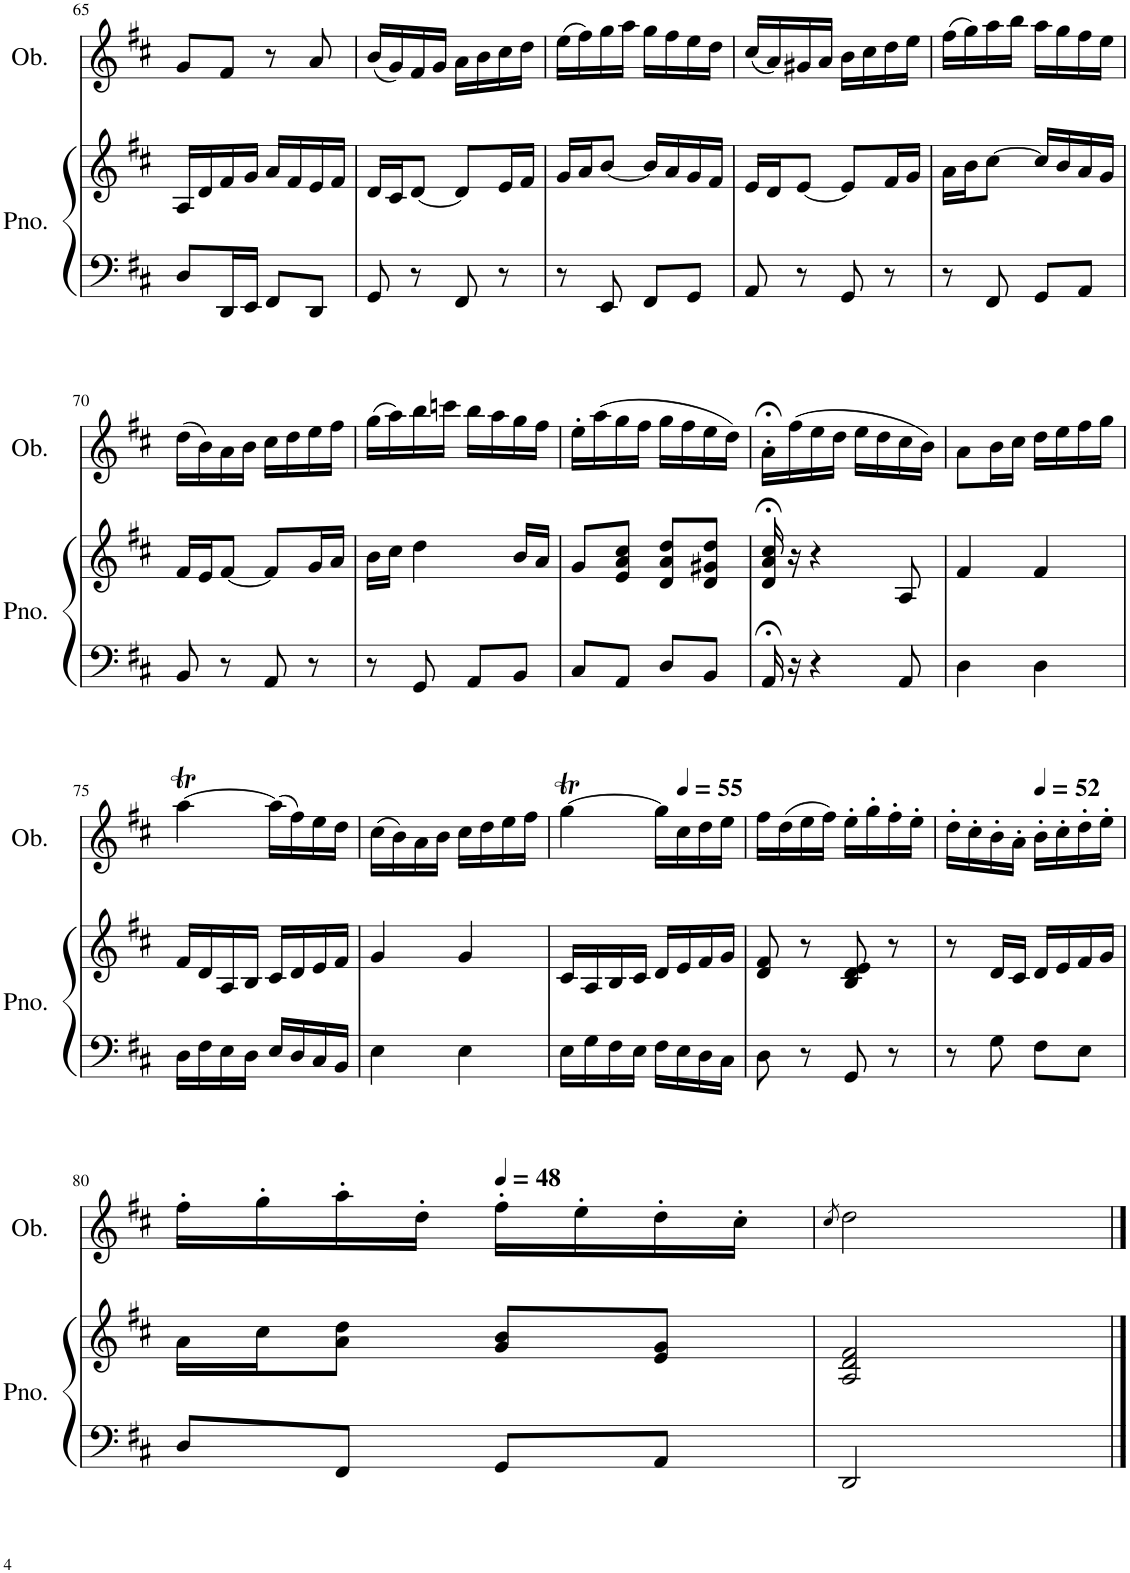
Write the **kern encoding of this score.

**kern	**kern	**kern
*part2	*part2	*part1
*staff3	*staff2	*staff1
*I"Piano	*	*I"Oboe
*I'Pno.	*	*I'Ob.
!!LO:PB:g=z
*clefF4	*clefG2	*clefG2
*k[f#c#]	*k[f#c#]	*k[f#c#]
*M2/4	*M2/4	*M2/4
=65	=65	=65
8D/L	16A/LL	8g/L
.	16d/	.
16DD/L	16f#/	8f#/J
16EE/JJ	16g/JJ	.
8FF#/L	16a/LL	8r
.	16f#/	.
8DD/J	16e/	8a/
.	16f#/JJ	.
=66	=66	=66
8GG/	16d/LL	(16b/LL
.	16c#/J	16g/)
8r	[8d/J	16f#/
.	.	16g/JJ
8FF#/	8d/L]	16a\LL
.	.	16b\
8r	16e/L	16cc#\
.	16f#/JJ	16dd\JJ
=67	=67	=67
8r	16g/LL	(16ee\LL
.	16a/J	16ff#\)
8EE/	[8b/J	16gg\
.	.	16aa\JJ
8FF#/L	16b/LL]	16gg\LL
.	16a/	16ff#\
8GG/J	16g/	16ee\
.	16f#/JJ	16dd\JJ
=68	=68	=68
8AA/	16e/LL	(16cc#/LL
.	16d/J	16a/)
8r	[8e/J	16g#X/
.	.	16a/JJ
8GG/	8e/L]	16b\LL
.	.	16cc#\
8r	16f#/L	16dd\
.	16g/JJ	16ee\JJ
=69	=69	=69
8r	16a\LL	(16ff#\LL
.	16b\J	16gg\)
8FF#/	[8cc#\J	16aa\
.	.	16bb\JJ
8GG/L	16cc#/LL]	16aa\LL
.	16b/	16gg\
8AA/J	16a/	16ff#\
.	16g/JJ	16ee\JJ
!!LO:LB:g=z
=70	=70	=70
8BB/	16f#/LL	(16dd\LL
.	16e/J	16b\)
8r	[8f#/J	16a\
.	.	16b\JJ
8AA/	8f#/L]	16cc#\LL
.	.	16dd\
8r	16g/L	16ee\
.	16a/JJ	16ff#\JJ
=71	=71	=71
8r	16b\LL	(16gg\LL
.	16cc#\JJ	16aa\)
8GG/	4dd\	16bb\
.	.	16cccn\JJ
8AA/L	.	16bb\LL
.	.	16aa\
8BB/J	16b/LL	16gg\
.	16a/JJ	16ff#\JJ
=72	=72	=72
8C#/L	8g/L	16ee'\LL
.	.	(16aa\
8AA/J	8e/ 8a/ 8cc#/J	16gg\
.	.	16ff#\JJ
8D/L	8d/ 8a/ 8dd/L	16gg\LL
.	.	16ff#\
8BB/J	8d/ 8g#X/ 8dd/J	16ee\
.	.	16dd\JJ)
=73	=73	=73
16AA;</	16d/;< 16a/;< 16cc#/;<	16a;<'\LL
16r	16r	(16ff#\
4r	4r	16ee\
.	.	16dd\JJ
.	.	16ee\LL
.	.	16dd\
8AA/	8A/	16cc#\
.	.	16b\JJ)
=74	=74	=74
4D\	4f#/	8a\L
.	.	16b\L
.	.	16cc#\JJ
4D\	4f#/	16dd\LL
.	.	16ee\
.	.	16ff#\
.	.	16gg\JJ
!!LO:LB:g=z
=75	=75	=75
16D\LL	16f#/LL	[4aaT\
16F#\	16d/	.
16E\	16A/	.
16D\JJ	16B/JJ	.
16E/LL	16c#/LL	(16aa\LL]
16D/	16d/	16ff#\)
16C#/	16e/	16ee\
16BB/JJ	16f#/JJ	16dd\JJ
=76	=76	=76
4E\	4g/	(16cc#\LL
.	.	16b\)
.	.	16a\
.	.	16b\JJ
4E\	4g/	16cc#\LL
.	.	16dd\
.	.	16ee\
.	.	16ff#\JJ
=77	=77	=77
16E\LL	16c#/LL	[4ggT\
16G\	16A/	.
16F#\	16B/	.
16E\JJ	16c#/JJ	.
16F#\LL	16d/LL	16gg\LL]
*	*	*MM55
16E\	16e/	16cc#\
16D\	16f#/	16dd\
16C#\JJ	16g/JJ	16ee\JJ
=78	=78	=78
8D\	8d/ 8f#/	16ff#\LL
.	.	(16dd\
8r	8r	16ee\
.	.	16ff#\JJ)
8GG/	8B/ 8d/ 8e/	16ee'\LL
.	.	16gg'\
8r	8r	16ff#'\
.	.	16ee'\JJ
=79	=79	=79
8r	8r	16dd'\LL
.	.	16cc#'\
8G\	16d/LL	16b'\
.	16c#/JJ	16a'\JJ
*	*	*MM52
8F#\L	16d/LL	16b'\LL
.	16e/	16cc#'\
8E\J	16f#/	16dd'\
.	16g/JJ	16ee'\JJ
!!LO:LB:g=z
=80	=80	=80
8D/L	16a\LL	16ff#'\LL
.	16cc#\J	16gg'\
8FF#/J	8a\ 8dd\J	16aa'\
.	.	16dd'\JJ
*	*	*MM48
8GG/L	8g/ 8b/L	16ff#'\LL
.	.	16ee'\
8AA/J	8e/ 8g/J	16dd'\
.	.	16cc#'\JJ
=81	=81	=81
.	.	8qcc#/
2DD/	2A/ 2d/ 2f#/	2dd\
==	==	==
*-	*-	*-
